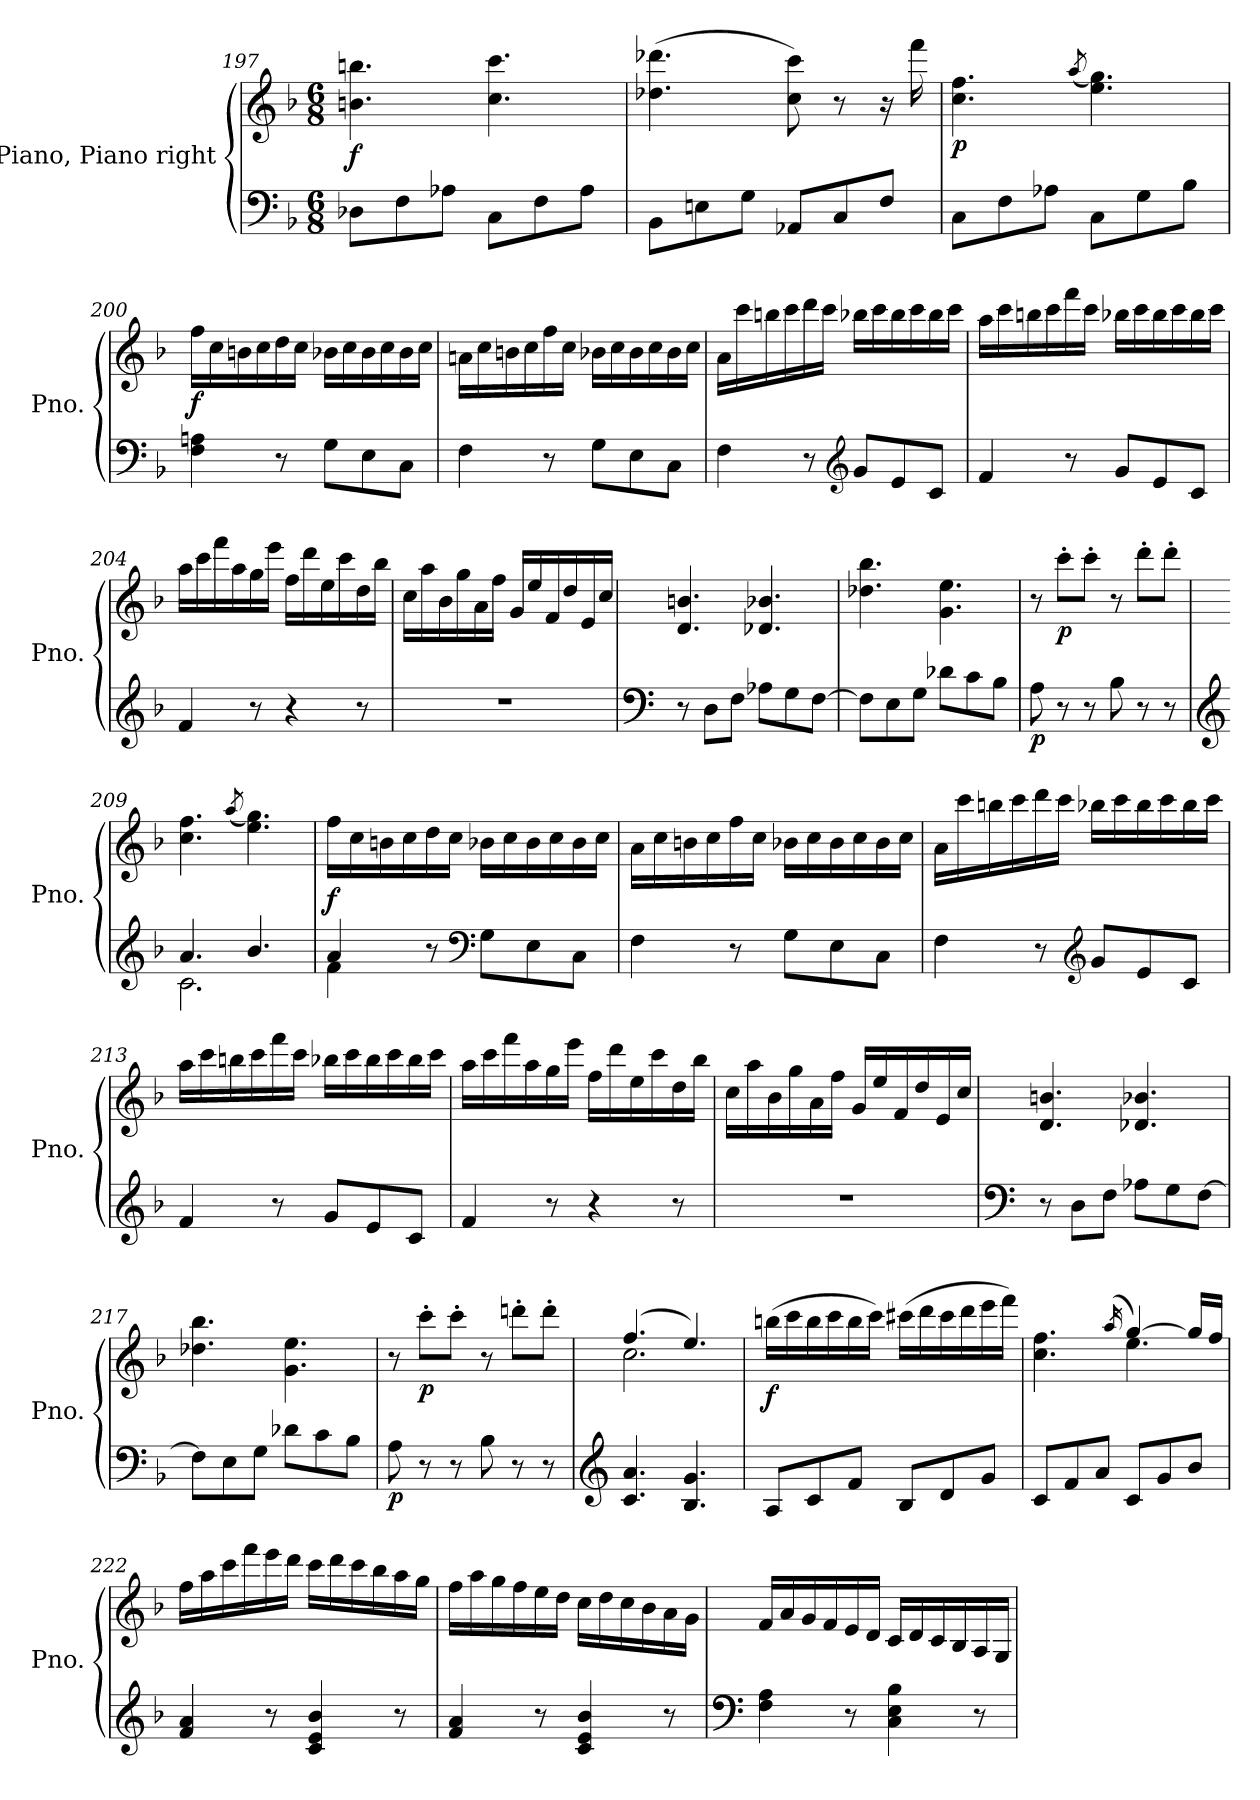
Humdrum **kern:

**kern	**kern	**dynam
*part1	*part1	*part1
*staff2	*staff1	*staff1/2
*I"Piano, Piano right	*	*
*I'Pno.	*	*
*clefF4	*clefG2	*
*k[b-]	*k[b-]	*
*M6/8	*M6/8	*
=197	=197	=197
!	!	!LO:DY:b
8D-X\L	4.bn\ 4.bbn\	f
8F\	.	.
8A-X\J	.	.
8C\L	4.cc\ 4.ccc\	.
8F\	.	.
8A-\J	.	.
=198	=198	=198
8BB-\L	(>4.dd-X\ 4.ddd-X\	.
8En\	.	.
8G\J	.	.
8AA-X/L	8cc\ 8ccc\)	.
8C/	8r	.
8F/J	16r	.
.	16fff\	.
=199	=199	=199
!	!	!LO:DY:b
8C\L	4.cc\ 4.ff\	p
8F\	.	.
8A-X\J	.	.
.	(<8qaa/	.
8C\L	4.ee\ 4.gg\)	.
8G\	.	.
8B-\J	.	.
=200	=200	=200
!	!	!LO:DY:b
4F\ 4An\	16ff\LL	f
.	16cc\	.
.	16bn\	.
.	16cc\	.
8r	16dd\	.
.	16cc\JJ	.
8G\L	16b-X\LL	.
.	16cc\	.
8E\	16b-\	.
.	16cc\	.
8C\J	16b-\	.
.	16cc\JJ	.
=201	=201	=201
4F\	16an\LL	.
.	16cc\	.
.	16bn\	.
.	16cc\	.
8r	16ff\	.
.	16cc\JJ	.
8G\L	16b-X\LL	.
.	16cc\	.
8E\	16b-\	.
.	16cc\	.
8C\J	16b-\	.
.	16cc\JJ	.
=202	=202	=202
4F\	16a\LL	.
.	16ccc\	.
.	16bbn\	.
.	16ccc\	.
8r	16ddd\	.
.	16ccc\JJ	.
*clefG2	*	*
8g/L	16bb-X\LL	.
.	16ccc\	.
8e/	16bb-\	.
.	16ccc\	.
8c/J	16bb-\	.
.	16ccc\JJ	.
=203	=203	=203
4f/	16aa\LL	.
.	16ccc\	.
.	16bbn\	.
.	16ccc\	.
8r	16fff\	.
.	16ccc\JJ	.
8g/L	16bb-X\LL	.
.	16ccc\	.
8e/	16bb-\	.
.	16ccc\	.
8c/J	16bb-\	.
.	16ccc\JJ	.
=204	=204	=204
4f/	16aa\LL	.
.	16ccc\	.
.	16fff\	.
.	16aa\	.
8r	16gg\	.
.	16eee\JJ	.
4r	16ff\LL	.
.	16ddd\	.
.	16ee\	.
.	16ccc\	.
8r	16dd\	.
.	16bb-\JJ	.
=205	=205	=205
2.r	16cc\LL	.
.	16aa\	.
.	16b-\	.
.	16gg\	.
.	16a\	.
.	16ff\JJ	.
.	16g/LL	.
.	16ee/	.
.	16f/	.
.	16dd/	.
.	16e/	.
.	16cc/JJ	.
=206	=206	=206
*clefF4	*	*
8r	4.d/ 4.bn/	.
8D\L	.	.
8F\J	.	.
8A-X\L	4.d-X/ 4.b-X/	.
8G\	.	.
[8F\J	.	.
=207	=207	=207
8F\L]	4.dd-X\ 4.bb-\	.
8E\	.	.
8G\J	.	.
8d-X\L	4.g\ 4.ee\	.
8c\	.	.
8B-\J	.	.
=208	=208	=208
!	!	!LO:DY:b=2
8A\	8r	p
!	!	!LO:DY:b
8r	8ccc'\L	p
8r	8ccc'\J	.
8B-\	8r	.
8r	8ddd'\L	.
8r	8ddd'\J	.
=209	=209	=209
*clefG2	*	*
*^	*	*
4.a/	2.c\	4.cc\ 4.ff\	.
.	.	(<8qaa/	.
4.b-/	.	4.ee\ 4.gg\)	.
=210	=210	=210	=210
!	!	!	!LO:DY:a=2
4a/	4f\	16ff\LL	f
.	.	16cc\	.
.	.	16bn\	.
.	.	16cc\	.
8r	2ryy	16dd\	.
.	.	16cc\JJ	.
*clefF4	*	*	*
8G\L	.	16b-X\LL	.
.	.	16cc\	.
8E\	.	16b-\	.
.	.	16cc\	.
8C\J	.	16b-\	.
.	.	16cc\JJ	.
*v	*v	*	*
=211	=211	=211
4F\	16a\LL	.
.	16cc\	.
.	16bn\	.
.	16cc\	.
8r	16ff\	.
.	16cc\JJ	.
8G\L	16b-X\LL	.
.	16cc\	.
8E\	16b-\	.
.	16cc\	.
8C\J	16b-\	.
.	16cc\JJ	.
=212	=212	=212
4F\	16a\LL	.
.	16ccc\	.
.	16bbn\	.
.	16ccc\	.
8r	16ddd\	.
.	16ccc\JJ	.
*clefG2	*	*
8g/L	16bb-X\LL	.
.	16ccc\	.
8e/	16bb-\	.
.	16ccc\	.
8c/J	16bb-\	.
.	16ccc\JJ	.
=213	=213	=213
4f/	16aa\LL	.
.	16ccc\	.
.	16bbn\	.
.	16ccc\	.
8r	16fff\	.
.	16ccc\JJ	.
8g/L	16bb-X\LL	.
.	16ccc\	.
8e/	16bb-\	.
.	16ccc\	.
8c/J	16bb-\	.
.	16ccc\JJ	.
=214	=214	=214
4f/	16aa\LL	.
.	16ccc\	.
.	16fff\	.
.	16aa\	.
8r	16gg\	.
.	16eee\JJ	.
4r	16ff\LL	.
.	16ddd\	.
.	16ee\	.
.	16ccc\	.
8r	16dd\	.
.	16bb-\JJ	.
=215	=215	=215
2.r	16cc\LL	.
.	16aa\	.
.	16b-\	.
.	16gg\	.
.	16a\	.
.	16ff\JJ	.
.	16g/LL	.
.	16ee/	.
.	16f/	.
.	16dd/	.
.	16e/	.
.	16cc/JJ	.
=216	=216	=216
*clefF4	*	*
8r	4.d/ 4.bn/	.
8D\L	.	.
8F\J	.	.
8A-X\L	4.d-X/ 4.b-X/	.
8G\	.	.
[8F\J	.	.
=217	=217	=217
8F\L]	4.dd-X\ 4.bb-\	.
8E\	.	.
8G\J	.	.
8d-X\L	4.g\ 4.ee\	.
8c\	.	.
8B-\J	.	.
=218	=218	=218
!	!	!LO:DY:b=2
8A\	8r	p
!	!	!LO:DY:b
8r	8ccc'\L	p
8r	8ccc'\J	.
8B-\	8r	.
8r	8dddn'\L	.
8r	8ddd'\J	.
=219	=219	=219
*clefG2	*	*
*	*^	*
4.c/ 4.a/	(>4.ff/	2.cc\	.
4.B-/ 4.g/	4.ee/)	.	.
*	*v	*v	*
=220	=220	=220
!	!	!LO:DY:b
8A/L	(>16bbn\LL	f
.	16ccc\	.
8c/	16bb\	.
.	16ccc\	.
8f/J	16bb\	.
.	16ccc\JJ)	.
8B-/L	(>16ccc#X\LL	.
.	16ddd\	.
8d/	16ccc#\	.
.	16ddd\	.
8g/J	16eee\	.
.	16fff\JJ)	.
=221	=221	=221
*	*^	*
8c/L	4.cc\ 4.ff\	4.ryy	.
8f/	.	.	.
8a/J	.	.	.
.	(>16qaa/	.	.
8c/L	[4gg/)	4.ee\	.
8g/	.	.	.
8b-/J	16gg/LL]	.	.
.	16ff/JJ	.	.
*	*v	*v	*
=222	=222	=222
4f/ 4a/	16ff\LL	.
.	16aa\	.
.	16ccc\	.
.	16fff\	.
8r	16eee\	.
.	16ddd\JJ	.
4c/ 4e/ 4b-/	16ccc\LL	.
.	16ddd\	.
.	16ccc\	.
.	16bb-\	.
8r	16aa\	.
.	16gg\JJ	.
=223	=223	=223
4f/ 4a/	16ff\LL	.
.	16aa\	.
.	16gg\	.
.	16ff\	.
8r	16ee\	.
.	16dd\JJ	.
4c/ 4e/ 4b-/	16cc\LL	.
.	16dd\	.
.	16cc\	.
.	16b-\	.
8r	16a\	.
.	16g\JJ	.
=224	=224	=224
*clefF4	*	*
4F\ 4A\	16f/LL	.
.	16a/	.
.	16g/	.
.	16f/	.
8r	16e/	.
.	16d/JJ	.
4C\ 4E\ 4B-\	16c/LL	.
.	16d/	.
.	16c/	.
.	16B-/	.
8r	16A/	.
.	16G/JJ	.
=	=	=
*-	*-	*-
